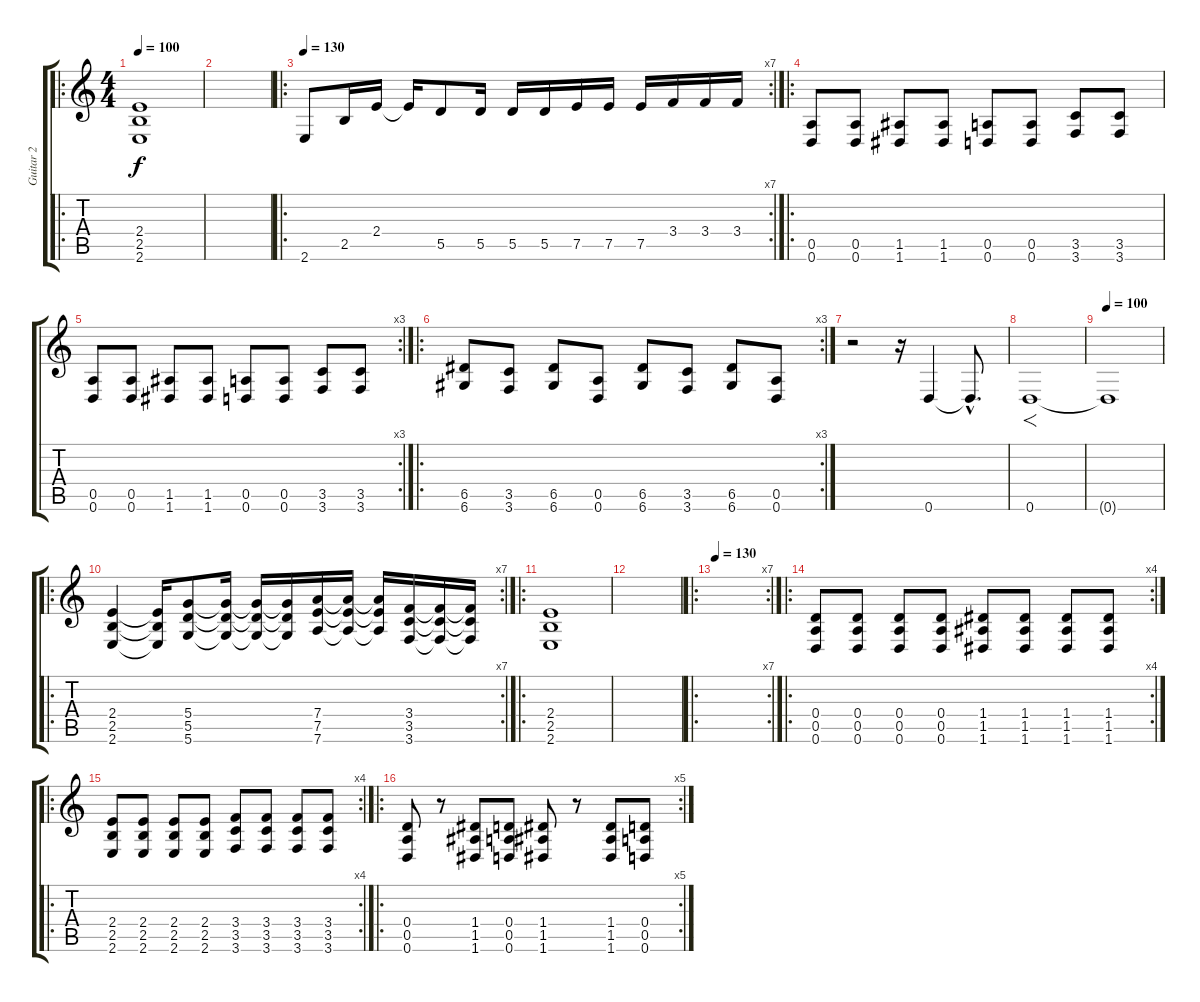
\track ("Guitar 2" "Guitar 2") {instrument distortionguitar}
\staff {score tabs}
\tuning (E4 B3 G3 D3 A2 D2) {hide}
\ro
\ts (4 4)
\tempo 100
\clef g2
\ks c
(2.4 2.5 2.6).1{dy f} |
|
\ro
\rc 7
\tempo 130
2.6.8 2.5.16 2.4.16 2.4{t}.16 5.5.8 5.5.16 5.5.16 5.5.16 7.5.16 7.5.16 7.5.16 3.4.16 3.4.16 3.4.16 |
\ro
(0.5 0.6).8 (0.5 0.6).8 (1.5 1.6).8 (1.5 1.6).8 (0.5 0.6).8 (0.5 0.6).8 (3.5 3.6).8 (3.5 3.6).8 |
\rc 3
(0.5 0.6).8 (0.5 0.6).8 (1.5 1.6).8 (1.5 1.6).8 (0.5 0.6).8 (0.5 0.6).8 (3.5 3.6).8 (3.5 3.6).8 |
\ro
\rc 3
(6.5 6.6).8 (3.5 3.6).8 (6.5 6.6).8 (0.5 0.6).8 (6.5 6.6).8 (3.5 3.6).8 (6.5 6.6).8 (0.5 0.6).8 |
r.2 r.16 0.6.4 0.6{hac t}.8{d} |
0.6.1{f} |
\tempo 100
0.6{t}.1 |
\ro
\rc 7
(2.4 2.5 2.6).4 (2.4{t} 2.5{t} 2.6{t}).16 (5.4 5.5 5.6).8 (5.4{t} 5.5{t} 5.6{t}).16 (5.4{t} 5.5{t} 5.6{t}).16 (5.4{t} 5.5{t} 5.6{t}).16 (7.4 7.5 7.6).16 (7.4{t} 7.5{t} 7.6{t}).16 (7.4{t} 7.5{t} 7.6{t}).16 (3.4 3.5 3.6).16 (3.4{t} 3.5{t} 3.6{t}).16 (3.4{t} 3.5{t} 3.6{t}).16 |
\ro
(2.4 2.5 2.6).1 |
|
\ro
\rc 7
\tempo 130
|
\ro
\rc 4
(0.4 0.5 0.6).8 (0.4 0.5 0.6).8 (0.4 0.5 0.6).8 (0.4 0.5 0.6).8 (1.4 1.5 1.6).8 (1.4 1.5 1.6).8 (1.4 1.5 1.6).8 (1.4 1.5 1.6).8 |
\ro
\rc 4
(2.4 2.5 2.6).8 (2.4 2.5 2.6).8 (2.4 2.5 2.6).8 (2.4 2.5 2.6).8 (3.4 3.5 3.6).8 (3.4 3.5 3.6).8 (3.4 3.5 3.6).8 (3.4 3.5 3.6).8 |
\ro
\rc 5
(0.4 0.5 0.6).8 r.8 (1.4 1.5 1.6).8 (0.4 0.5 0.6).8 (1.4 1.5 1.6).8 r.8 (1.4 1.5 1.6).8 (0.4 0.5 0.6).8
